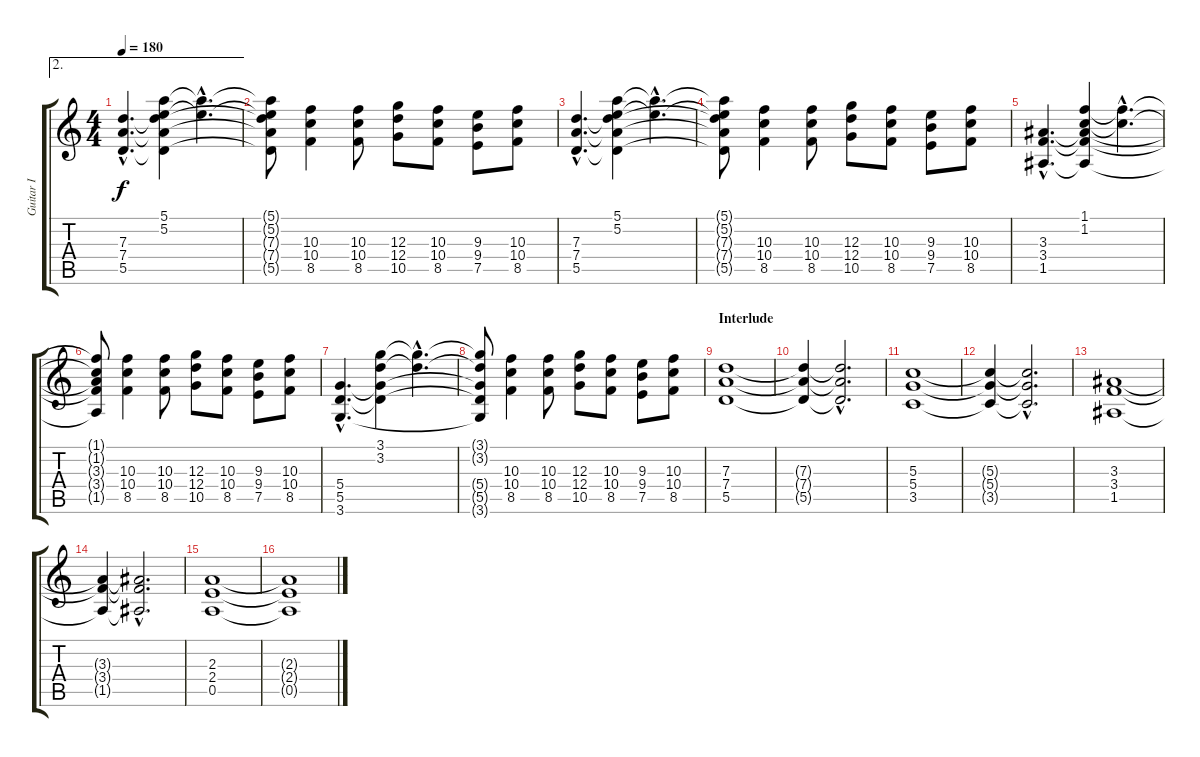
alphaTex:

\track ("Guitar I" "Guitar I") {instrument distortionguitar}
\staff {score tabs}
\tuning (E4 B3 G3 D3 A2 E2) {hide}
\ae 2
\ts (4 4)
\tempo 180
\clef g2
\ks c
(7.3{hac} 7.4{hac} 5.5{hac}).4{d dy f} (5.1 5.2 7.3{t} 7.4{t} 5.5{t}).4 (5.1{hac t} 5.2{hac t}).4{d} |
(5.1{t} 5.2{t} 7.3{t} 7.4{t} 5.5{t}).8 (10.3 10.4 8.5).4 (10.3 10.4 8.5).8 (12.3 12.4 10.5).8 (10.3 10.4 8.5).8 (9.3 9.4 7.5).8 (10.3 10.4 8.5).8 |
(7.3{hac} 7.4{hac} 5.5{hac}).4{d} (5.1 5.2 7.3{t} 7.4{t} 5.5{t}).4 (5.1{hac t} 5.2{hac t}).4{d} |
(5.1{t} 5.2{t} 7.3{t} 7.4{t} 5.5{t}).8 (10.3 10.4 8.5).4 (10.3 10.4 8.5).8 (12.3 12.4 10.5).8 (10.3 10.4 8.5).8 (9.3 9.4 7.5).8 (10.3 10.4 8.5).8 |
(3.3{hac} 3.4{hac} 1.5{hac}).4{d} (1.1 1.2 3.3{t} 3.4{t} 1.5{t}).4 (1.1{hac t} 1.2{hac t}).4{d} |
(1.1{t} 1.2{t} 3.3{t} 3.4{t} 1.5{t}).8 (10.3 10.4 8.5).4 (10.3 10.4 8.5).8 (12.3 12.4 10.5).8 (10.3 10.4 8.5).8 (9.3 9.4 7.5).8 (10.3 10.4 8.5).8 |
(5.4{hac} 5.5{hac} 3.6{hac}).4{d} (3.1 3.2 5.4{t} 5.5{t}).4 (3.1{hac t} 3.2{hac t}).4{d} |
(3.1{t} 3.2{t} 5.4{t} 5.5{t} 3.6{t}).8 (10.3 10.4 8.5).4 (10.3 10.4 8.5).8 (12.3 12.4 10.5).8 (10.3 10.4 8.5).8 (9.3 9.4 7.5).8 (10.3 10.4 8.5).8 |
\section ("" "Interlude")
(7.3 7.4 5.5).1 |
(7.3{t} 7.4{t} 5.5{t}).4 (7.3{hac t} 7.4{hac t} 5.5{hac t}).2{d} |
(5.3 5.4 3.5).1 |
(5.3{t} 5.4{t} 3.5{t}).4 (5.3{hac t} 5.4{hac t} 3.5{hac t}).2{d} |
(3.3 3.4 1.5).1 |
(3.3{t} 3.4{t} 1.5{t}).4 (3.3{hac t} 3.4{hac t} 1.5{hac t}).2{d} |
(2.3 2.4 0.5).1 |
(2.3{t} 2.4{t} 0.5{t}).1
